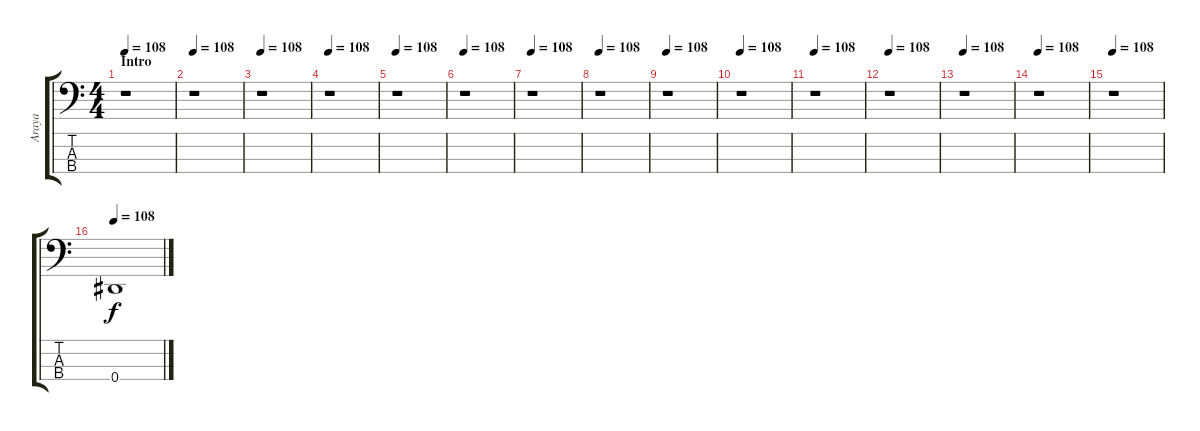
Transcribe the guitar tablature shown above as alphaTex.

\track ("Araya" "Araya") {instrument electricbasspick}
\staff {score tabs}
\tuning (Gb2 Db2 Ab1 Eb1) {hide}
\ts (4 4)
\section ("" "Intro")
\tempo 108
\clef f4
\ks c
r.1{dy f instrument electricbasspick} |
\tempo 108
r.1 |
\tempo 108
r.1 |
\tempo 108
r.1 |
\tempo 108
r.1 |
\tempo 108
r.1 |
\tempo 108
r.1 |
\tempo 108
r.1 |
\tempo 108
r.1 |
\tempo 108
r.1 |
\tempo 108
r.1 |
\tempo 108
r.1 |
\tempo 108
r.1 |
\tempo 108
r.1 |
\tempo 108
r.1 |
\tempo 108
0.4.1
